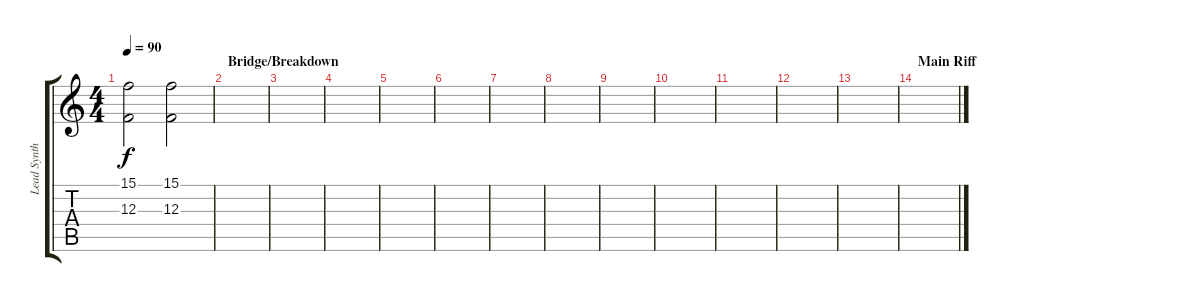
\track ("Lead Synth" "Lead Synth") {instrument synthstrings1}
\staff {score tabs}
\tuning (D4 A3 F3 C3 G2 C2) {hide}
\ts (4 4)
\tempo 90
\clef g2
\ks c
(15.1 12.3).2{dy f} (15.1 12.3).2 |
\section ("" "Bridge/Breakdown")
|
|
|
|
|
|
|
|
|
|
|
|
\section ("" "Main Riff")
